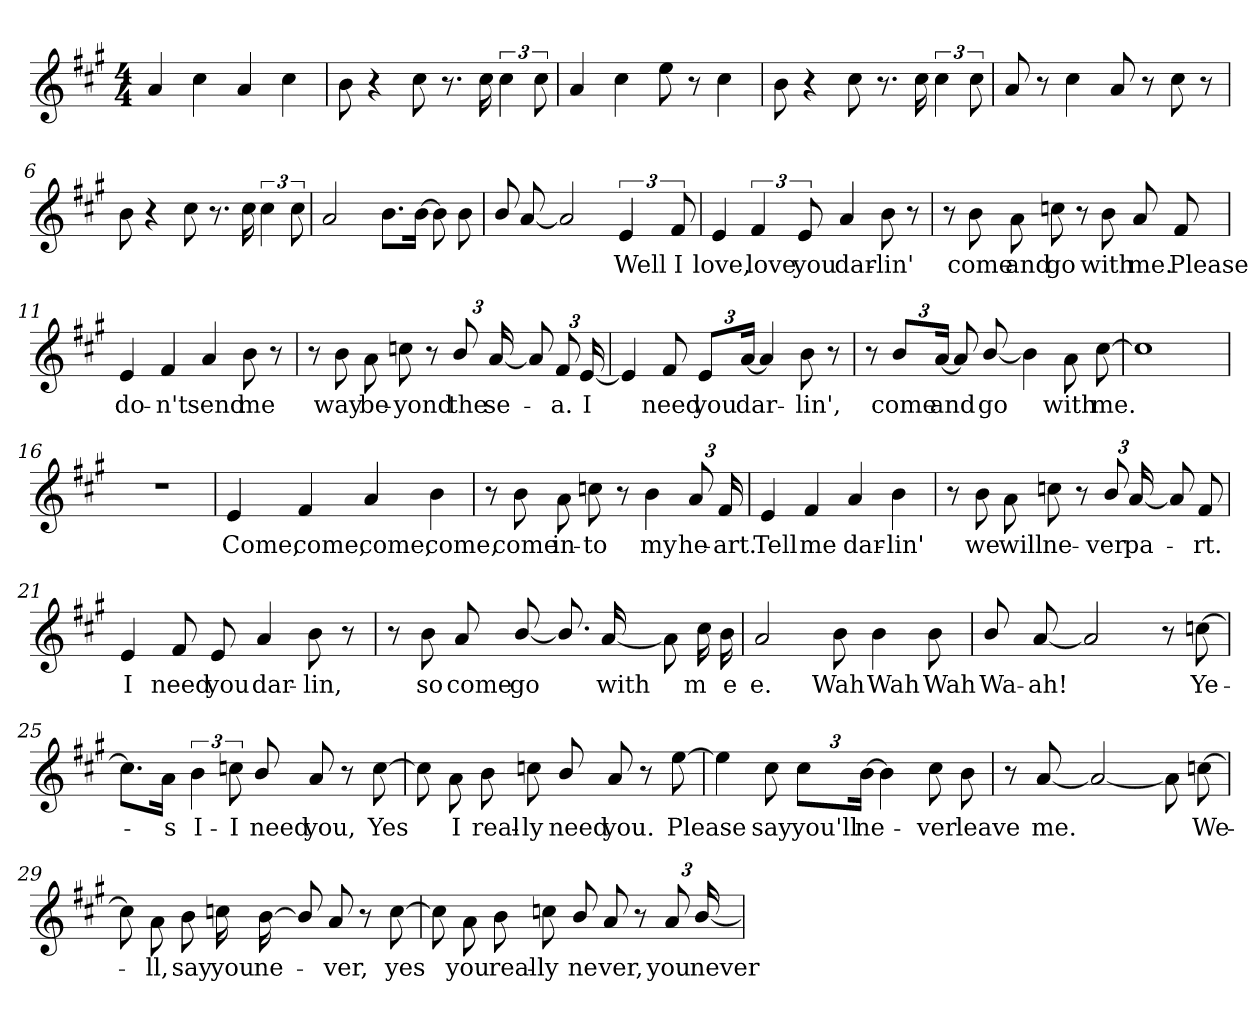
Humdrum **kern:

**kern	**text
*part1	*part1
*staff1	*staff1
*clefG2	*
*k[f#c#g#]	*
*M4/4	*
=1	=1
4a/	.
4cc#\	.
4a/	.
4cc#\	.
=2	=2
8b\	.
4r	.
8cc#\	.
8.r	.
16cc#\	.
6cc#\	.
12cc#\	.
=3	=3
4a/	.
4cc#\	.
8ee\	.
8r	.
4cc#\	.
!!LO:LB:g=z
=4	=4
8b\	.
4r	.
8cc#\	.
8.r	.
16cc#\	.
6cc#\	.
12cc#\	.
=5	=5
8a/	.
8r	.
4cc#\	.
8a/	.
8r	.
8cc#\	.
8r	.
=6	=6
8b\	.
4r	.
8cc#\	.
8.r	.
16cc#\	.
6cc#\	.
12cc#\	.
!!LO:LB:g=z
=7	=7
2a/	.
8.b\L	.
[>16b\J	.
8b\L]	.
8b\	.
=8	=8
8b/L	.
[<8a/	.
2a/]	.
6e/	Well
12f#/	I
=9	=9
4e/	love,
6f#/	love
12e/	you
4a/	dar-
8b\	lin'
8r	.
!!LO:LB:g=z
=10	=10
8r	.
8b\	come
8a\L	and
8ccn\	go
8r	.
8b\	with
8a/L	me.
8f#/	Please
=11	=11
4e/	do-
4f#/	n't
4a/	send
8b\	me
8r	.
=12	=12
8r	.
8b\	way
8a\L	be-
8ccn\	yond
8r	.
12b/L	the
[<24a/J	se-
8a/]	.
12f#/L	a.
[<24e/J	I
!!LO:LB:g=z
=13	=13
4e/]	.
8f#/	need
12e/L	you
[<24a/J	dar-
4a/]	.
8b\	lin',
8r	.
=14	=14
8r	.
12b/L	come
[<24a/J	and
8a/L]	.
[>8b/	go
4b\]	.
8a\L	with
[>8cc#\	me.
=15	=15
1cc#]	.
=16	=16
1r	.
!!LO:LB:g=z
=17	=17
4e/	Come,
4f#/	come,
4a/	come,
4b\	come,
=18	=18
8r	.
8b\	come
8a\L	in-
8ccn\	to
8r	.
4b\	my
12a/L	he-
24f#/J	art.
=19	=19
4e/	Tell
4f#/	me
4a/	dar-
4b\	lin'
!!LO:LB:g=z
=20	=20
8r	.
8b\	we
8a\L	will
8ccn\	ne-
8r	.
12b/L	ver
[<24a/J	pa-
8a/L]	.
8f#/	rt.
=21	=21
4e/	I
8f#/L	need
8e/	you
4a/	dar-
8b\	lin,
8r	.
=22	=22
8r	.
8b\	so
8a/L	come
[<8b/	go
8.b/L]	.
[<16a/J	with
8a\L]	.
16cc#\L	m
16b\J	e
!!LO:LB:g=z
=23	=23
2a/	e.
8b\	Wah
4b\	Wah
8b\	Wah
=24	=24
8b/L	Wa-
[<8a/	ah!
2a/]	.
8r	.
[>8ccn\	Ye-
=25	=25
8.cc\L]	.
16a\J	s
6b\	I-
12ccn\	I
8b/L	need
8a/	you,
8r	.
[>8cc\	Yes
=26	=26
8cc\L]	.
8a\	I
8b\L	real-
8ccn\	ly
8b/L	need
8a/	you.
8r	.
[>8ee\	Please
!!LO:PB:g=z
=27	=27
4ee\]	.
8cc#\	say
12cc#\L	you'll
[>24b\J	ne-
4b\]	.
8cc#\L	ver
8b\	leave
=28	=28
8r	.
[<8a/	me.
2a/_	.
8a\L]	.
[>8ccn\	We-
=29	=29
8cc\L]	.
8a\	ll,
8b\L	say
16ccn\L	you
[>16b\J	ne-
8b/L]	.
8a/	ver,
8r	.
[>8cc\	yes
!!LO:LB:g=z
=30	=30
8cc\L]	.
8a\	you
8b\L	real-
8ccn\	ly
8b/L	ne
8a/	ver,
8r	.
12a/L	you
[>24b/J	never
=	=
*-	*-
